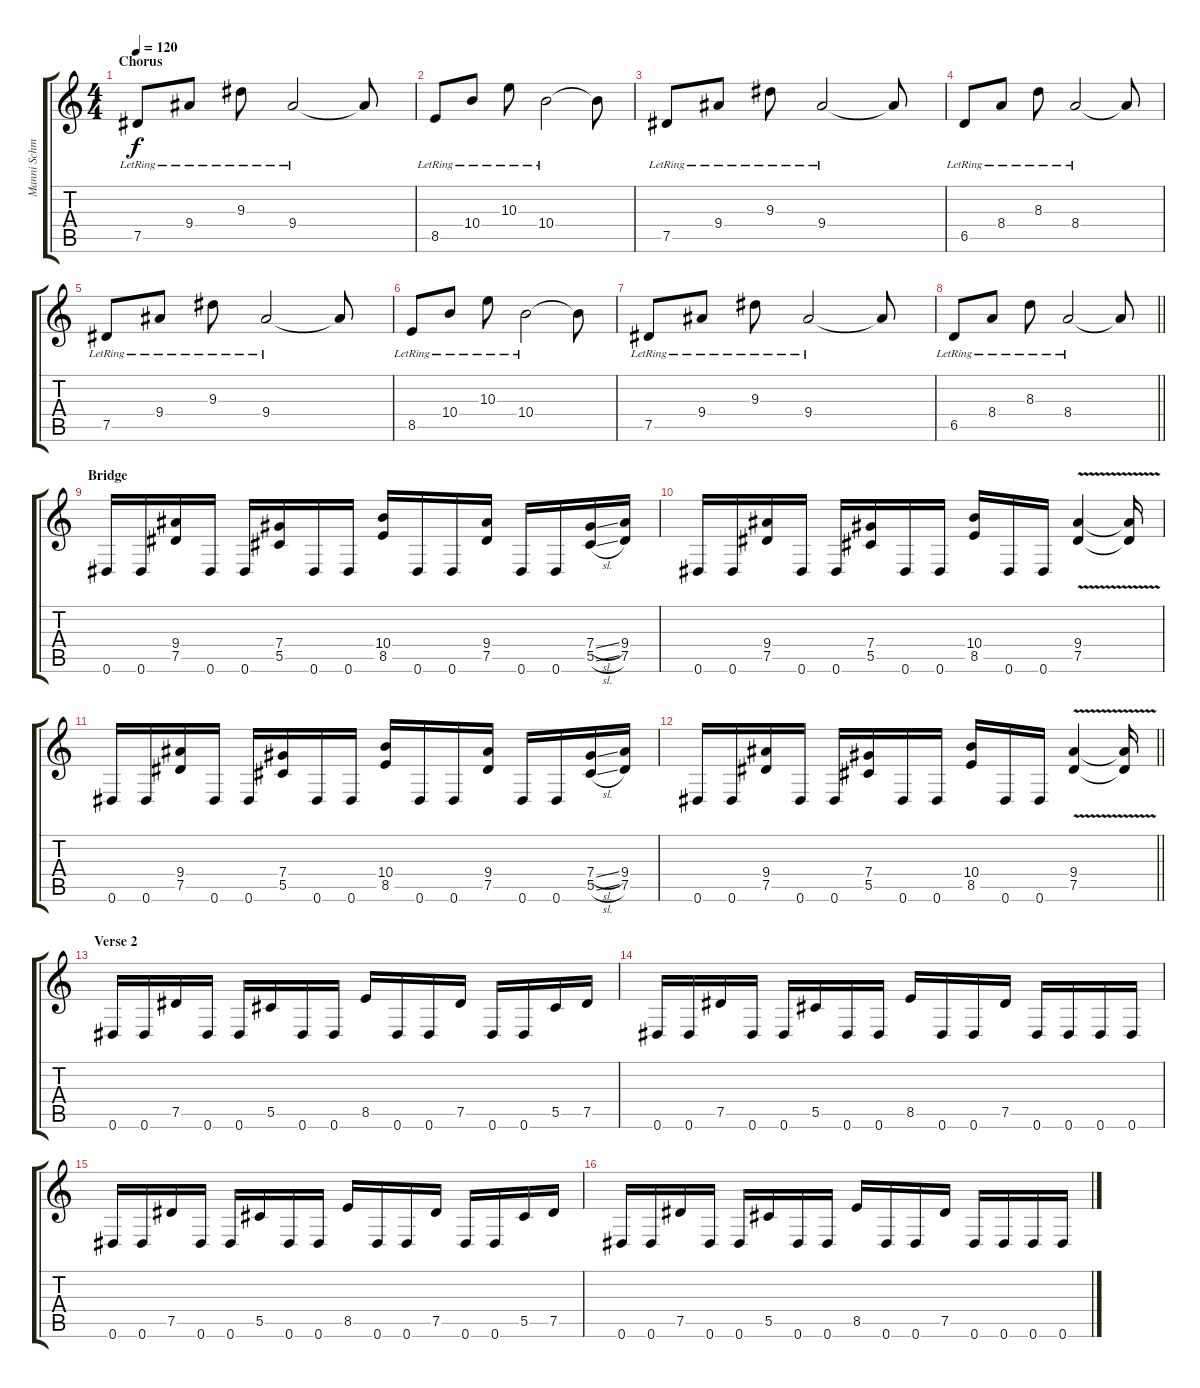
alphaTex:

\track ("Manni Schmidt" "Manni Schm") {instrument distortionguitar}
\staff {score tabs}
\tuning (Eb4 Bb3 Gb3 Db3 Ab2 Eb2) {hide}
\ts (4 4)
\section ("" "Chorus")
\tempo 120
\clef g2
\ks c
7.5{lr}.8{dy f instrument electricguitarjazz} 9.4{lr}.8 9.3{lr}.8 9.4{lr}.2 9.4{t}.8 |
8.5{lr}.8 10.4{lr}.8 10.3{lr}.8 10.4{lr}.2 10.4{t}.8 |
7.5{lr}.8 9.4{lr}.8 9.3{lr}.8 9.4{lr}.2 9.4{t}.8 |
6.5{lr}.8 8.4{lr}.8 8.3{lr}.8 8.4{lr}.2 8.4{t}.8 |
7.5{lr}.8 9.4{lr}.8 9.3{lr}.8 9.4{lr}.2 9.4{t}.8 |
8.5{lr}.8 10.4{lr}.8 10.3{lr}.8 10.4{lr}.2 10.4{t}.8 |
7.5{lr}.8 9.4{lr}.8 9.3{lr}.8 9.4{lr}.2 9.4{t}.8 |
\barLineRight lightlight
6.5{lr}.8 8.4{lr}.8 8.3{lr}.8 8.4{lr}.2 8.4{t}.8 |
\section ("" "Bridge")
0.6.16{instrument distortionguitar} 0.6.16 (9.4 7.5).16 0.6.16 0.6.16 (7.4 5.5).16 0.6.16 0.6.16 (10.4 8.5).16 0.6.16 0.6.16 (9.4 7.5).16 0.6.16 0.6.16 (7.4{sl} 5.5{sl}).16 (9.4 7.5).16 |
0.6.16 0.6.16 (9.4 7.5).16 0.6.16 0.6.16 (7.4 5.5).16 0.6.16 0.6.16 (10.4 8.5).16 0.6.16 0.6.16 (9.4{v} 7.5{v}).4 (9.4{t} 7.5{t}).16 |
0.6.16 0.6.16 (9.4 7.5).16 0.6.16 0.6.16 (7.4 5.5).16 0.6.16 0.6.16 (10.4 8.5).16 0.6.16 0.6.16 (9.4 7.5).16 0.6.16 0.6.16 (7.4{sl} 5.5{sl}).16 (9.4 7.5).16 |
\barLineRight lightlight
0.6.16 0.6.16 (9.4 7.5).16 0.6.16 0.6.16 (7.4 5.5).16 0.6.16 0.6.16 (10.4 8.5).16 0.6.16 0.6.16 (9.4{v} 7.5{v}).4 (9.4{t} 7.5{t}).16 |
\section ("" "Verse 2")
0.6.16 0.6.16 7.5.16 0.6.16 0.6.16 5.5.16 0.6.16 0.6.16 8.5.16 0.6.16 0.6.16 7.5.16 0.6.16 0.6.16 5.5.16 7.5.16 |
0.6.16 0.6.16 7.5.16 0.6.16 0.6.16 5.5.16 0.6.16 0.6.16 8.5.16 0.6.16 0.6.16 7.5.16 0.6.16 0.6.16 0.6.16 0.6.16 |
0.6.16 0.6.16 7.5.16 0.6.16 0.6.16 5.5.16 0.6.16 0.6.16 8.5.16 0.6.16 0.6.16 7.5.16 0.6.16 0.6.16 5.5.16 7.5.16 |
0.6.16 0.6.16 7.5.16 0.6.16 0.6.16 5.5.16 0.6.16 0.6.16 8.5.16 0.6.16 0.6.16 7.5.16 0.6.16 0.6.16 0.6.16 0.6.16
